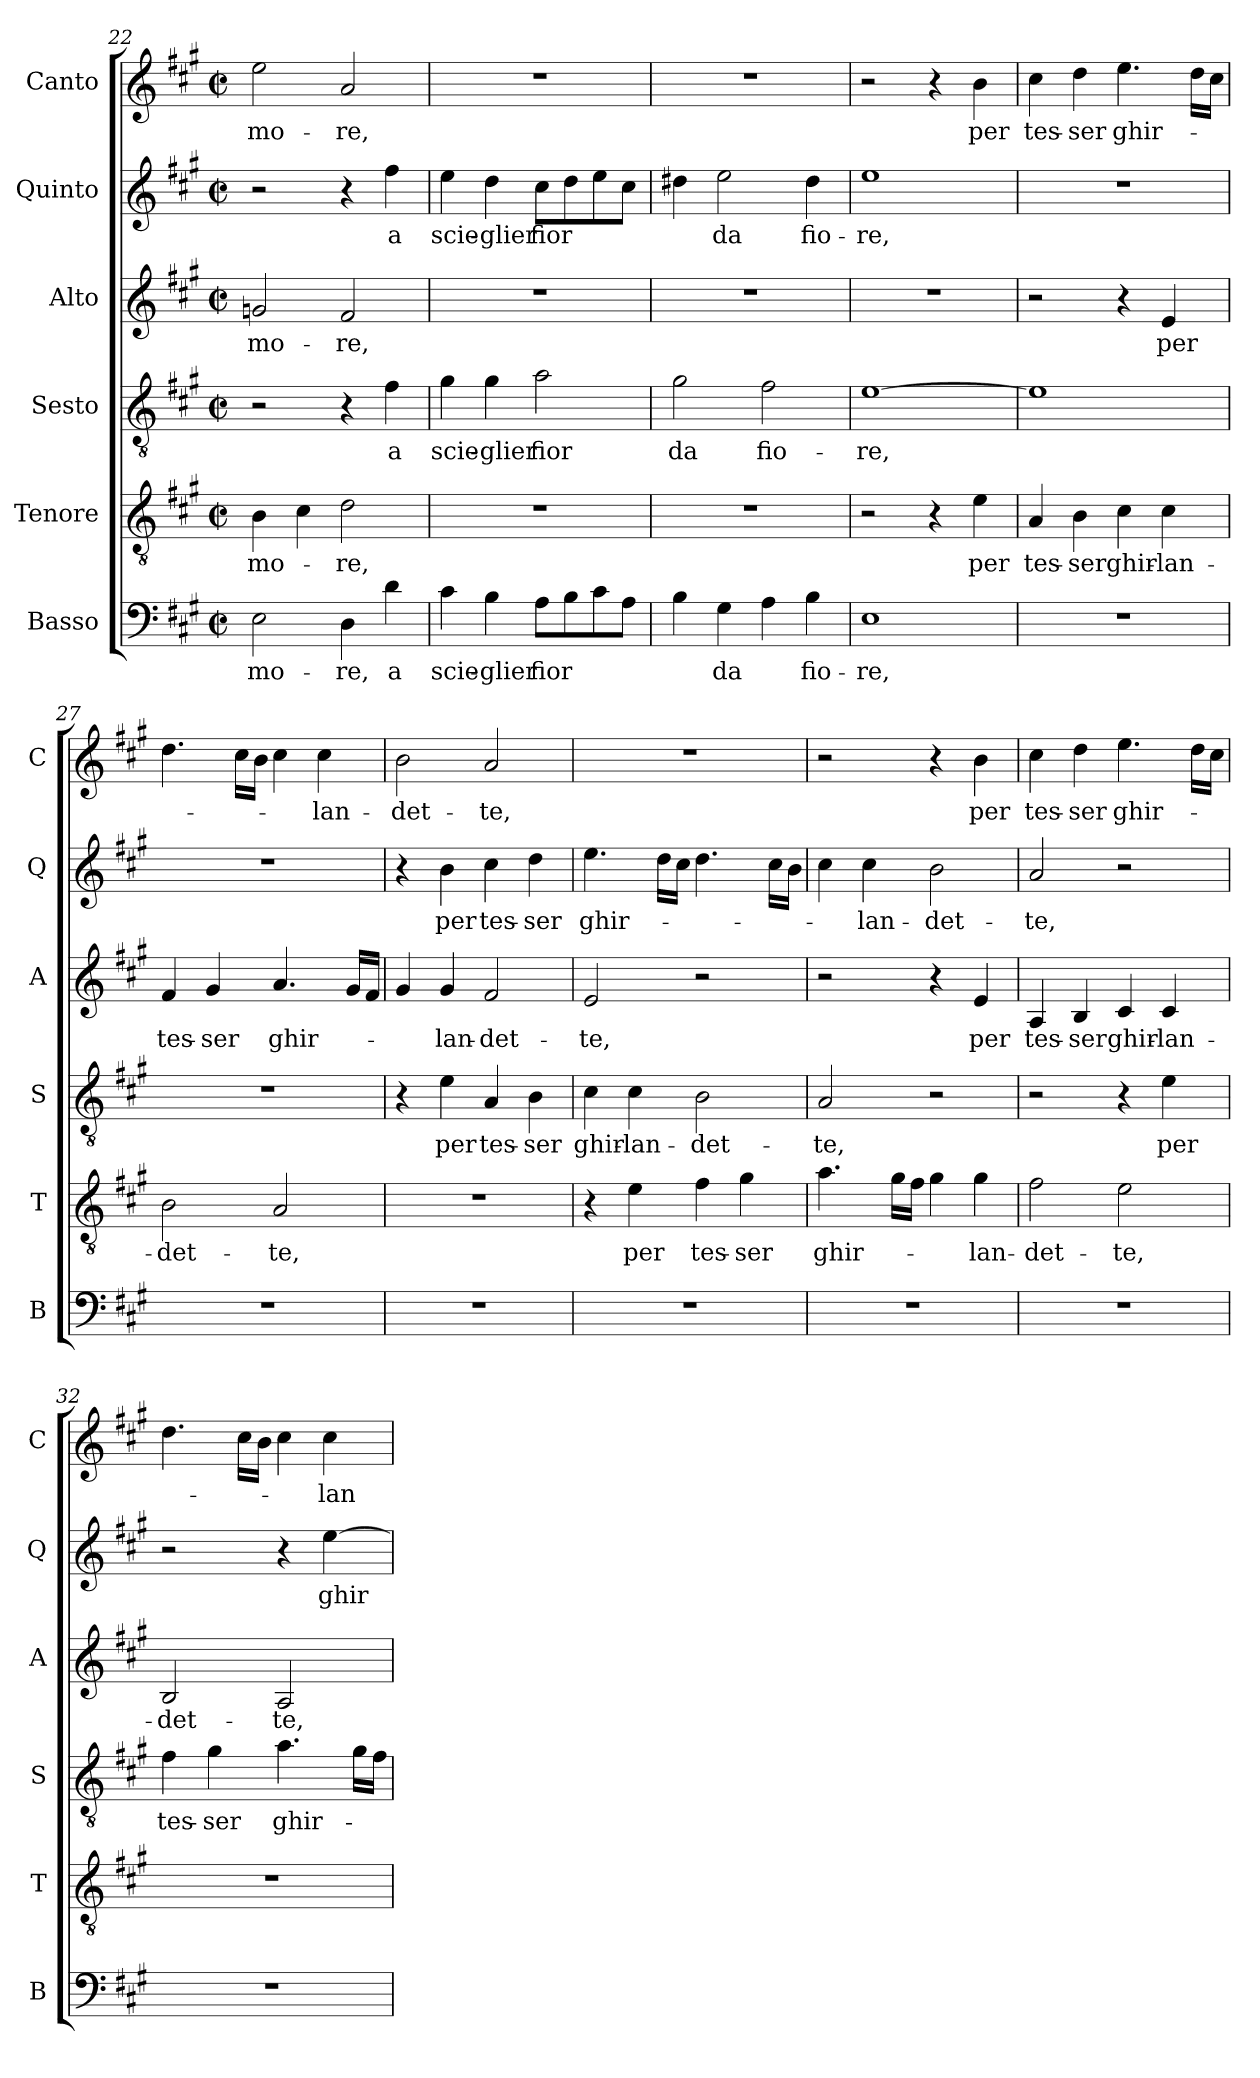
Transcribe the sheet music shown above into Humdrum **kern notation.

**kern	**text	**kern	**text	**kern	**text	**kern	**text	**kern	**text	**kern	**text
*part6	*part6	*part5	*part5	*part4	*part4	*part3	*part3	*part2	*part2	*part1	*part1
*staff6	*staff6	*staff5	*staff5	*staff4	*staff4	*staff3	*staff3	*staff2	*staff2	*staff1	*staff1
*I"Basso	*	*I"Tenore	*	*I"Sesto	*	*I"Alto	*	*I"Quinto	*	*I"Canto	*
*I'B	*	*I'T	*	*I'S	*	*I'A	*	*I'Q	*	*I'C	*
*clefF4	*	*clefGv2	*	*clefGv2	*	*clefG2	*	*clefG2	*	*clefG2	*
*k[f#c#g#]	*	*k[f#c#g#]	*	*k[f#c#g#]	*	*k[f#c#g#]	*	*k[f#c#g#]	*	*k[f#c#g#]	*
*A:	*	*A:	*	*A:	*	*A:	*	*A:	*	*A:	*
*M2/2	*	*M2/2	*	*M2/2	*	*M2/2	*	*M2/2	*	*M2/2	*
*met(c|)	*	*met(c|)	*	*met(c|)	*	*met(c|)	*	*met(c|)	*	*met(c|)	*
=22	=22	=22	=22	=22	=22	=22	=22	=22	=22	=22	=22
!	!LO:LY:b	!	!LO:LY:b	!	!	!	!LO:LY:b	!	!	!	!LO:LY:b
2E\	-mo-	4B\	-mo-	2r	.	2gn/	-mo-	2r	.	2ee\	-mo-
.	.	4c#\	.	.	.	.	.	.	.	.	.
!	!LO:LY:b	!	!LO:LY:b	!	!	!	!LO:LY:b	!	!	!	!LO:LY:b
4D\	-re,	2d\	-re,	4r	.	2f#/	-re,	4r	.	2a/	-re,
!	!LO:LY:b	!	!	!	!LO:LY:b	!	!	!	!LO:LY:b	!	!
4d\	a	.	.	4f#\	a	.	.	4ff#\	a	.	.
=23	=23	=23	=23	=23	=23	=23	=23	=23	=23	=23	=23
!	!LO:LY:b	!	!	!	!LO:LY:b	!	!	!	!LO:LY:b	!	!
4c#\	scie-	1r	.	4g#\	scie-	1r	.	4ee\	scie-	1r	.
!	!LO:LY:b	!	!	!	!LO:LY:b	!	!	!	!LO:LY:b	!	!
4B\	-glier	.	.	4g#\	-glier	.	.	4dd\	-glier	.	.
!	!LO:LY:b	!	!	!	!LO:LY:b	!	!	!	!LO:LY:b	!	!
8A\L	fior	.	.	2a\	fior	.	.	8cc#\L	fior	.	.
8B\	.	.	.	.	.	.	.	8dd\	.	.	.
8c#\	.	.	.	.	.	.	.	8ee\	.	.	.
8A\J	.	.	.	.	.	.	.	8cc#\J	.	.	.
=24	=24	=24	=24	=24	=24	=24	=24	=24	=24	=24	=24
!	!	!	!	!	!LO:LY:b	!	!	!	!	!	!
4B\	.	1r	.	2g#\	da	1r	.	4dd#X\	.	1r	.
!	!LO:LY:b	!	!	!	!	!	!	!	!LO:LY:b	!	!
4G#\	da	.	.	.	.	.	.	2ee\	da	.	.
!	!	!	!	!	!LO:LY:b	!	!	!	!	!	!
4A\	.	.	.	2f#\	fio-	.	.	.	.	.	.
!	!LO:LY:b	!	!	!	!	!	!	!	!LO:LY:b	!	!
4B\	fio-	.	.	.	.	.	.	4dd#\	fio-	.	.
!!LO:LB:g=z
=25	=25	=25	=25	=25	=25	=25	=25	=25	=25	=25	=25
!	!LO:LY:b	!	!	!	!LO:LY:b	!	!	!	!LO:LY:b	!	!
1E	-re,	2r	.	[1e	-re,	1r	.	1ee	-re,	2r	.
.	.	4r	.	.	.	.	.	.	.	4r	.
!	!	!	!LO:LY:b	!	!	!	!	!	!	!	!LO:LY:b
.	.	4e\	per	.	.	.	.	.	.	4b\	per
=26	=26	=26	=26	=26	=26	=26	=26	=26	=26	=26	=26
!	!	!	!LO:LY:b	!	!	!	!	!	!	!	!LO:LY:b
1r	.	4A/	tes-	1e]	.	2r	.	1r	.	4cc#\	tes-
!	!	!	!LO:LY:b	!	!	!	!	!	!	!	!LO:LY:b
.	.	4B\	-ser	.	.	.	.	.	.	4dd\	-ser
!	!	!	!LO:LY:b	!	!	!	!	!	!	!	!LO:LY:b
.	.	4c#\	ghir-	.	.	4r	.	.	.	4.ee\	ghir-
!	!	!	!LO:LY:b	!	!	!	!LO:LY:b	!	!	!	!
.	.	4c#\	-lan-	.	.	4e/	per	.	.	.	.
.	.	.	.	.	.	.	.	.	.	16dd\LL	.
.	.	.	.	.	.	.	.	.	.	16cc#\JJ	.
=27	=27	=27	=27	=27	=27	=27	=27	=27	=27	=27	=27
!	!	!	!LO:LY:b	!	!	!	!LO:LY:b	!	!	!	!
1r	.	2B\	-det-	1r	.	4f#/	tes-	1r	.	4.dd\	.
!	!	!	!	!	!	!	!LO:LY:b	!	!	!	!
.	.	.	.	.	.	4g#/	-ser	.	.	.	.
.	.	.	.	.	.	.	.	.	.	16cc#\LL	.
.	.	.	.	.	.	.	.	.	.	16b\JJ	.
!	!	!	!LO:LY:b	!	!	!	!LO:LY:b	!	!	!	!
.	.	2A/	-te,	.	.	4.a/	ghir-	.	.	4cc#\	.
!	!	!	!	!	!	!	!	!	!	!	!LO:LY:b
.	.	.	.	.	.	.	.	.	.	4cc#\	-lan-
.	.	.	.	.	.	16g#/LL	.	.	.	.	.
.	.	.	.	.	.	16f#/JJ	.	.	.	.	.
=28	=28	=28	=28	=28	=28	=28	=28	=28	=28	=28	=28
!	!	!	!	!	!	!	!	!	!	!	!LO:LY:b
1r	.	1r	.	4r	.	4g#/	.	4r	.	2b\	-det-
!	!	!	!	!	!LO:LY:b	!	!LO:LY:b	!	!LO:LY:b	!	!
.	.	.	.	4e\	per	4g#/	-lan-	4b\	per	.	.
!	!	!	!	!	!LO:LY:b	!	!LO:LY:b	!	!LO:LY:b	!	!LO:LY:b
.	.	.	.	4A/	tes-	2f#/	-det-	4cc#\	tes-	2a/	-te,
!	!	!	!	!	!LO:LY:b	!	!	!	!LO:LY:b	!	!
.	.	.	.	4B\	-ser	.	.	4dd\	-ser	.	.
=29	=29	=29	=29	=29	=29	=29	=29	=29	=29	=29	=29
!	!	!	!	!	!LO:LY:b	!	!LO:LY:b	!	!LO:LY:b	!	!
1r	.	4r	.	4c#\	ghir-	2e/	-te,	4.ee\	ghir-	1r	.
!	!	!	!LO:LY:b	!	!LO:LY:b	!	!	!	!	!	!
.	.	4e\	per	4c#\	-lan-	.	.	.	.	.	.
.	.	.	.	.	.	.	.	16dd\LL	.	.	.
.	.	.	.	.	.	.	.	16cc#\JJ	.	.	.
!	!	!	!LO:LY:b	!	!LO:LY:b	!	!	!	!	!	!
.	.	4f#\	tes-	2B\	-det-	2r	.	4.dd\	.	.	.
!	!	!	!LO:LY:b	!	!	!	!	!	!	!	!
.	.	4g#\	-ser	.	.	.	.	.	.	.	.
.	.	.	.	.	.	.	.	16cc#\LL	.	.	.
.	.	.	.	.	.	.	.	16b\JJ	.	.	.
=30	=30	=30	=30	=30	=30	=30	=30	=30	=30	=30	=30
!	!	!	!LO:LY:b	!	!LO:LY:b	!	!	!	!	!	!
1r	.	4.a\	ghir-	2A/	-te,	2r	.	4cc#\	.	2r	.
!	!	!	!	!	!	!	!	!	!LO:LY:b	!	!
.	.	.	.	.	.	.	.	4cc#\	-lan-	.	.
.	.	16g#\LL	.	.	.	.	.	.	.	.	.
.	.	16f#\JJ	.	.	.	.	.	.	.	.	.
!	!	!	!	!	!	!	!	!	!LO:LY:b	!	!
.	.	4g#\	.	2r	.	4r	.	2b\	-det-	4r	.
!	!	!	!LO:LY:b	!	!	!	!LO:LY:b	!	!	!	!LO:LY:b
.	.	4g#\	-lan-	.	.	4e/	per	.	.	4b\	per
!!LO:PB:g=z
=31	=31	=31	=31	=31	=31	=31	=31	=31	=31	=31	=31
!	!	!	!LO:LY:b	!	!	!	!LO:LY:b	!	!LO:LY:b	!	!LO:LY:b
1r	.	2f#\	-det-	2r	.	4A/	tes-	2a/	-te,	4cc#\	tes-
!	!	!	!	!	!	!	!LO:LY:b	!	!	!	!LO:LY:b
.	.	.	.	.	.	4B/	-ser	.	.	4dd\	-ser
!	!	!	!LO:LY:b	!	!	!	!LO:LY:b	!	!	!	!LO:LY:b
.	.	2e\	-te,	4r	.	4c#/	ghir-	2r	.	4.ee\	ghir-
!	!	!	!	!	!LO:LY:b	!	!LO:LY:b	!	!	!	!
.	.	.	.	4e\	per	4c#/	-lan-	.	.	.	.
.	.	.	.	.	.	.	.	.	.	16dd\LL	.
.	.	.	.	.	.	.	.	.	.	16cc#\JJ	.
=32	=32	=32	=32	=32	=32	=32	=32	=32	=32	=32	=32
!	!	!	!	!	!LO:LY:b	!	!LO:LY:b	!	!	!	!
1r	.	1r	.	4f#\	tes-	2B/	-det-	2r	.	4.dd\	.
!	!	!	!	!	!LO:LY:b	!	!	!	!	!	!
.	.	.	.	4g#\	-ser	.	.	.	.	.	.
.	.	.	.	.	.	.	.	.	.	16cc#\LL	.
.	.	.	.	.	.	.	.	.	.	16b\JJ	.
!	!	!	!	!	!LO:LY:b	!	!LO:LY:b	!	!	!	!
.	.	.	.	4.a\	ghir-	2A/	-te,	4r	.	4cc#\	.
!	!	!	!	!	!	!	!	!	!LO:LY:b	!	!LO:LY:b
.	.	.	.	.	.	.	.	[4ee\	ghir-	4cc#\	-lan-
.	.	.	.	16g#\LL	.	.	.	.	.	.	.
.	.	.	.	16f#\JJ	.	.	.	.	.	.	.
=	=	=	=	=	=	=	=	=	=	=	=
*-	*-	*-	*-	*-	*-	*-	*-	*-	*-	*-	*-
